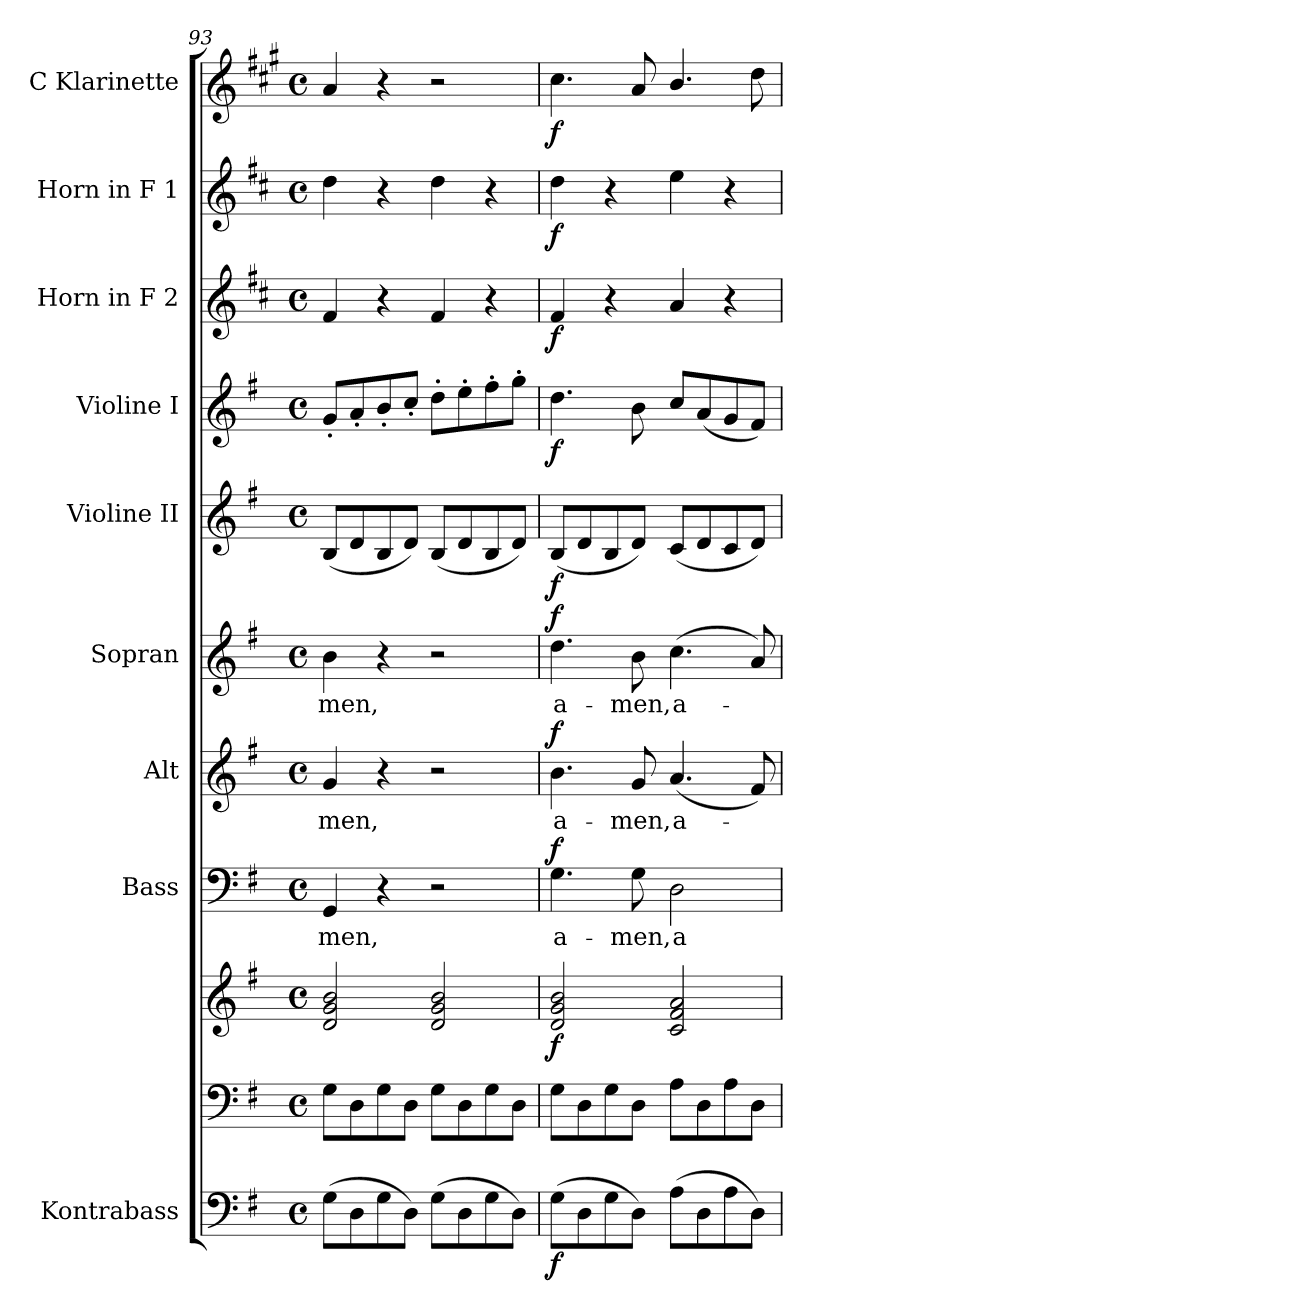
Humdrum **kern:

**kern	**dynam	**kern	**kern	**dynam	**kern	**text	**dynam	**kern	**text	**dynam	**kern	**text	**dynam	**kern	**dynam	**kern	**dynam	**kern	**dynam	**kern	**dynam	**kern	**dynam
*part10	*part10	*part9	*part9	*part9	*part8	*part8	*part8	*part7	*part7	*part7	*part6	*part6	*part6	*part5	*part5	*part4	*part4	*part3	*part3	*part2	*part2	*part1	*part1
*staff11	*staff11	*staff10	*staff9	*staff9/10	*staff8	*staff8	*staff8	*staff7	*staff7	*staff7	*staff6	*staff6	*staff6	*staff5	*staff5	*staff4	*staff4	*staff3	*staff3	*staff2	*staff2	*staff1	*staff1
*I"Kontrabass	*	*	*	*	*I"Bass	*	*	*I"Alt	*	*	*I"Sopran	*	*	*I"Violine II	*	*I"Violine I	*	*I"Horn in F 2	*	*I"Horn in F 1	*	*I"C Klarinette	*
*I'Kb.	*	*	*	*	*I'B.	*	*	*I'A.	*	*	*I'S.	*	*	*I'Vl. II	*	*I'Vl. I	*	*	*	*	*	*I'Kl.	*
*clefF4	*	*clefF4	*clefG2	*	*clefF4	*	*	*clefG2	*	*	*clefG2	*	*	*clefG2	*	*clefG2	*	*clefG2	*	*clefG2	*	*clefG2	*
*ITrd7c12	*	*	*	*	*	*	*	*	*	*	*	*	*	*	*	*	*	*ITrd4c7	*	*ITrd4c7	*	*ITrd1c2	*
*k[f#]	*	*k[f#]	*k[f#]	*	*k[f#]	*	*	*k[f#]	*	*	*k[f#]	*	*	*k[f#]	*	*k[f#]	*	*k[f#]	*	*k[f#]	*	*k[f#]	*
*G:	*	*G:	*G:	*	*G:	*	*	*G:	*	*	*G:	*	*	*G:	*	*G:	*	*G:	*	*G:	*	*G:	*
*M4/4	*	*M4/4	*M4/4	*	*M4/4	*	*	*M4/4	*	*	*M4/4	*	*	*M4/4	*	*M4/4	*	*M4/4	*	*M4/4	*	*M4/4	*
*met(c)	*	*met(c)	*met(c)	*	*met(c)	*	*	*met(c)	*	*	*met(c)	*	*	*met(c)	*	*met(c)	*	*met(c)	*	*met(c)	*	*met(c)	*
=93	=93	=93	=93	=93	=93	=93	=93	=93	=93	=93	=93	=93	=93	=93	=93	=93	=93	=93	=93	=93	=93	=93	=93
!	!	!	!	!	!	!LO:LY:b	!	!	!LO:LY:b	!	!	!LO:LY:b	!	!	!	!	!	!	!	!	!	!	!
(>8GG\L	.	8G\L	2d/ 2g/ 2b/	.	4GG/	-men,	.	4g/	-men,	.	4b\	-men,	.	(<8B/L	.	8g'</L	.	4B/	.	4g\	.	4g/	.
8DD\	.	8D\	.	.	.	.	.	.	.	.	.	.	.	8d/	.	8a'</	.	.	.	.	.	.	.
8GG\	.	8G\	.	.	4r	.	.	4r	.	.	4r	.	.	8B/	.	8b'</	.	4r	.	4r	.	4r	.
8DD\J)	.	8D\J	.	.	.	.	.	.	.	.	.	.	.	8d/J)	.	8cc'</J	.	.	.	.	.	.	.
(>8GG\L	.	8G\L	2d/ 2g/ 2b/	.	2r	.	.	2r	.	.	2r	.	.	(<8B/L	.	8dd'>\L	.	4B/	.	4g\	.	2r	.
8DD\	.	8D\	.	.	.	.	.	.	.	.	.	.	.	8d/	.	8ee'>\	.	.	.	.	.	.	.
8GG\	.	8G\	.	.	.	.	.	.	.	.	.	.	.	8B/	.	8ff#'>\	.	4r	.	4r	.	.	.
8DD\J)	.	8D\J	.	.	.	.	.	.	.	.	.	.	.	8d/J)	.	8gg'>\J	.	.	.	.	.	.	.
=94	=94	=94	=94	=94	=94	=94	=94	=94	=94	=94	=94	=94	=94	=94	=94	=94	=94	=94	=94	=94	=94	=94	=94
!	!LO:DY:b	!	!	!LO:DY:b	!	!LO:LY:b	!LO:DY:a	!	!LO:LY:b	!LO:DY:a	!	!LO:LY:b	!LO:DY:a	!	!LO:DY:b	!	!LO:DY:b	!	!LO:DY:b	!	!LO:DY:b	!	!LO:DY:b
(>8GG\L	f	8G\L	2d/ 2g/ 2b/	f	4.G\	a-	f	4.b\	a-	f	4.dd\	a-	f	(<8B/L	f	4.dd\	f	4B/	f	4g\	f	4.b\	f
8DD\	.	8D\	.	.	.	.	.	.	.	.	.	.	.	8d/	.	.	.	.	.	.	.	.	.
8GG\	.	8G\	.	.	.	.	.	.	.	.	.	.	.	8B/	.	.	.	4r	.	4r	.	.	.
!	!	!	!	!	!	!LO:LY:b	!	!	!LO:LY:b	!	!	!LO:LY:b	!	!	!	!	!	!	!	!	!	!	!
8DD\J)	.	8D\J	.	.	8G\	-men,	.	8g/	-men,	.	8b\	-men,	.	8d/J)	.	8b\	.	.	.	.	.	8g/	.
!	!	!	!	!	!	!LO:LY:b	!	!	!LO:LY:b	!	!	!LO:LY:b	!	!	!	!	!	!	!	!	!	!	!
(>8AA\L	.	8A\L	2c/ 2f#/ 2a/	.	2D\	a-	.	(<4.a/	a-	.	(>4.cc\	a-	.	(<8c/L	.	8cc/L	.	4d/	.	4a\	.	4.a/	.
8DD\	.	8D\	.	.	.	.	.	.	.	.	.	.	.	8d/	.	(<8a/	.	.	.	.	.	.	.
8AA\	.	8A\	.	.	.	.	.	.	.	.	.	.	.	8c/	.	8g/	.	4r	.	4r	.	.	.
8DD\J)	.	8D\J	.	.	.	.	.	8f#/)	.	.	8a/)	.	.	8d/J)	.	8f#/J)	.	.	.	.	.	8cc\	.
=	=	=	=	=	=	=	=	=	=	=	=	=	=	=	=	=	=	=	=	=	=	=	=
*-	*-	*-	*-	*-	*-	*-	*-	*-	*-	*-	*-	*-	*-	*-	*-	*-	*-	*-	*-	*-	*-	*-	*-
